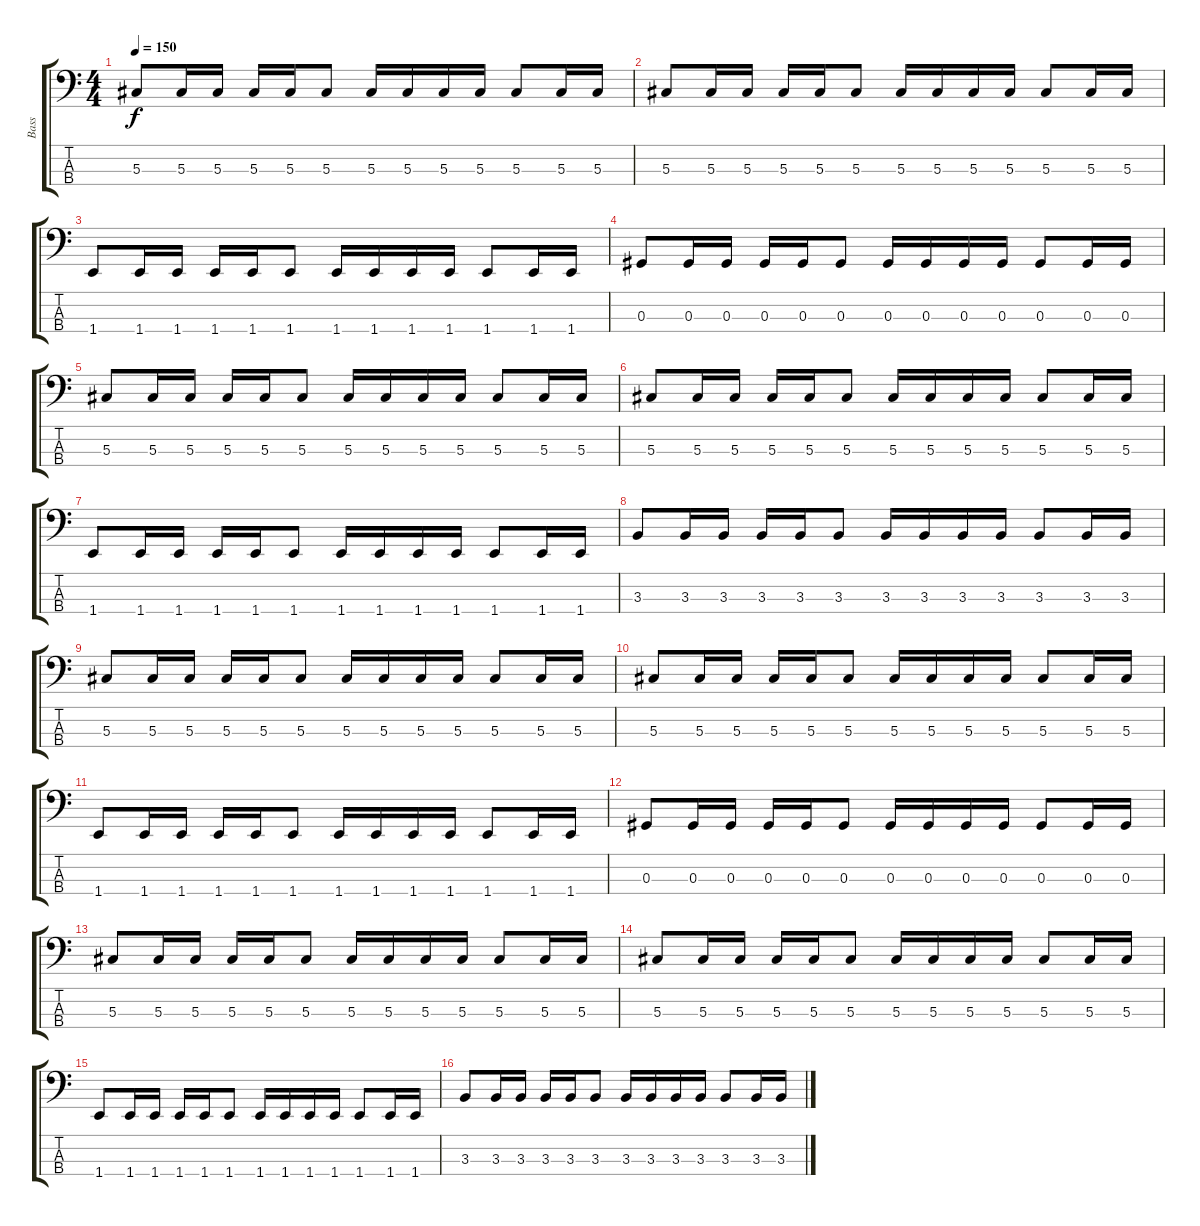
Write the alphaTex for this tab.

\track ("Bass" "Bass") {instrument electricbassfinger}
\staff {score tabs}
\tuning (Gb2 Db2 Ab1 Eb1) {hide}
\ts (4 4)
\tempo 150
\clef f4
\ks c
5.3.8{dy f} 5.3.16 5.3.16 5.3.16 5.3.16 5.3.8 5.3.16 5.3.16 5.3.16 5.3.16 5.3.8 5.3.16 5.3.16 |
5.3.8 5.3.16 5.3.16 5.3.16 5.3.16 5.3.8 5.3.16 5.3.16 5.3.16 5.3.16 5.3.8 5.3.16 5.3.16 |
1.4.8 1.4.16 1.4.16 1.4.16 1.4.16 1.4.8 1.4.16 1.4.16 1.4.16 1.4.16 1.4.8 1.4.16 1.4.16 |
0.3.8 0.3.16 0.3.16 0.3.16 0.3.16 0.3.8 0.3.16 0.3.16 0.3.16 0.3.16 0.3.8 0.3.16 0.3.16 |
5.3.8 5.3.16 5.3.16 5.3.16 5.3.16 5.3.8 5.3.16 5.3.16 5.3.16 5.3.16 5.3.8 5.3.16 5.3.16 |
5.3.8 5.3.16 5.3.16 5.3.16 5.3.16 5.3.8 5.3.16 5.3.16 5.3.16 5.3.16 5.3.8 5.3.16 5.3.16 |
1.4.8 1.4.16 1.4.16 1.4.16 1.4.16 1.4.8 1.4.16 1.4.16 1.4.16 1.4.16 1.4.8 1.4.16 1.4.16 |
3.3.8 3.3.16 3.3.16 3.3.16 3.3.16 3.3.8 3.3.16 3.3.16 3.3.16 3.3.16 3.3.8 3.3.16 3.3.16 |
5.3.8 5.3.16 5.3.16 5.3.16 5.3.16 5.3.8 5.3.16 5.3.16 5.3.16 5.3.16 5.3.8 5.3.16 5.3.16 |
5.3.8 5.3.16 5.3.16 5.3.16 5.3.16 5.3.8 5.3.16 5.3.16 5.3.16 5.3.16 5.3.8 5.3.16 5.3.16 |
1.4.8 1.4.16 1.4.16 1.4.16 1.4.16 1.4.8 1.4.16 1.4.16 1.4.16 1.4.16 1.4.8 1.4.16 1.4.16 |
0.3.8 0.3.16 0.3.16 0.3.16 0.3.16 0.3.8 0.3.16 0.3.16 0.3.16 0.3.16 0.3.8 0.3.16 0.3.16 |
5.3.8{volume 0} 5.3.16 5.3.16 5.3.16 5.3.16 5.3.8 5.3.16 5.3.16 5.3.16 5.3.16 5.3.8 5.3.16 5.3.16 |
5.3.8 5.3.16 5.3.16 5.3.16 5.3.16 5.3.8 5.3.16 5.3.16 5.3.16 5.3.16 5.3.8 5.3.16 5.3.16 |
1.4.8 1.4.16 1.4.16 1.4.16 1.4.16 1.4.8 1.4.16 1.4.16 1.4.16 1.4.16 1.4.8 1.4.16 1.4.16 |
3.3.8 3.3.16 3.3.16 3.3.16 3.3.16 3.3.8 3.3.16 3.3.16 3.3.16 3.3.16 3.3.8 3.3.16 3.3.16
